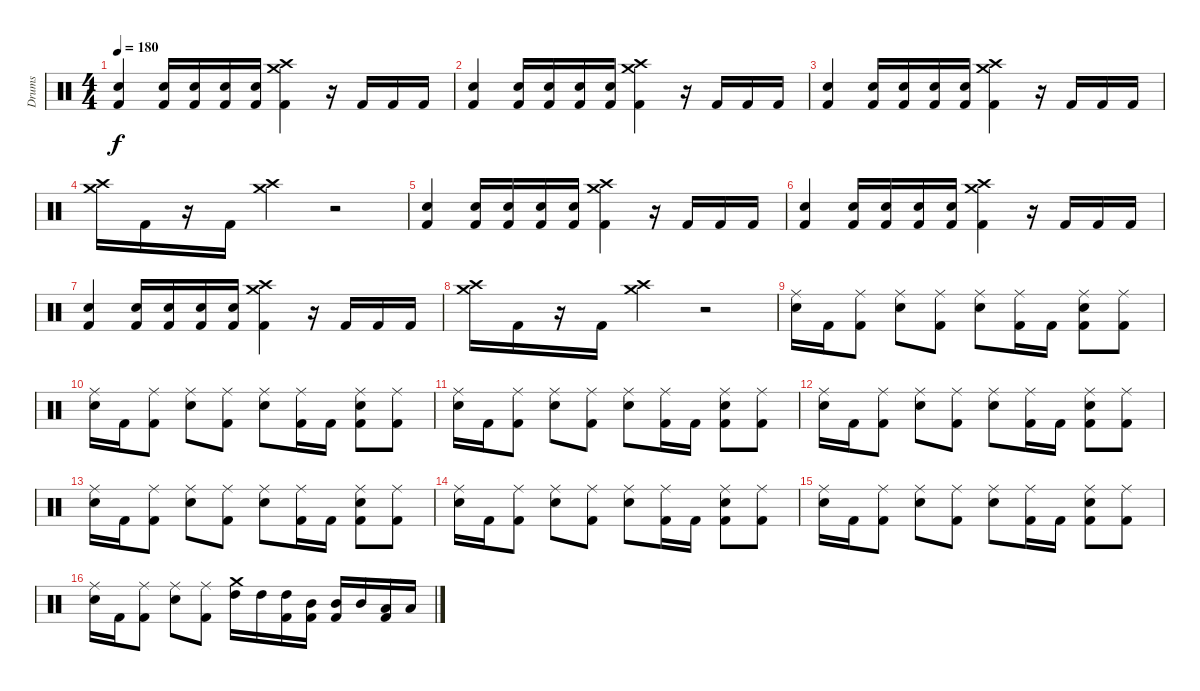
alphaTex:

\track ("Drums" "Drums") {instrument percussion}
\staff {score}
\articulation defaults
\ts (4 4)
\tempo 180
\clef neutral
\ks c
("Kick (hit) 2" "Snare (hit) 2").4{dy f} ("Kick (hit) 2" "Snare (hit) 2").16 ("Kick (hit) 2" "Snare (hit) 2").16 ("Kick (hit) 2" "Snare (hit) 2").16 ("Kick (hit) 2" "Snare (hit) 2").16 ("Kick (hit) 2" "Crash high (hit)" "Crash medium (hit)").4 r.16 "Kick (hit) 2".16 "Kick (hit) 2".16 "Kick (hit) 2".16 |
("Kick (hit) 2" "Snare (hit) 2").4 ("Kick (hit) 2" "Snare (hit) 2").16 ("Kick (hit) 2" "Snare (hit) 2").16 ("Kick (hit) 2" "Snare (hit) 2").16 ("Kick (hit) 2" "Snare (hit) 2").16 ("Kick (hit) 2" "Crash high (hit)" "Crash medium (hit)").4 r.16 "Kick (hit) 2".16 "Kick (hit) 2".16 "Kick (hit) 2".16 |
("Kick (hit) 2" "Snare (hit) 2").4 ("Kick (hit) 2" "Snare (hit) 2").16 ("Kick (hit) 2" "Snare (hit) 2").16 ("Kick (hit) 2" "Snare (hit) 2").16 ("Kick (hit) 2" "Snare (hit) 2").16 ("Kick (hit) 2" "Crash high (hit)" "Crash medium (hit)").4 r.16 "Kick (hit) 2".16 "Kick (hit) 2".16 "Kick (hit) 2".16 |
("Crash high (hit)" "Crash medium (hit)").16 "Kick (hit) 2".16 r.16 "Kick (hit) 2".16 ("Crash high (hit)" "Crash medium (hit)").4 r.2 |
("Kick (hit) 2" "Snare (hit) 2").4 ("Kick (hit) 2" "Snare (hit) 2").16 ("Kick (hit) 2" "Snare (hit) 2").16 ("Kick (hit) 2" "Snare (hit) 2").16 ("Kick (hit) 2" "Snare (hit) 2").16 ("Kick (hit) 2" "Crash high (hit)" "Crash medium (hit)").4 r.16 "Kick (hit) 2".16 "Kick (hit) 2".16 "Kick (hit) 2".16 |
("Kick (hit) 2" "Snare (hit) 2").4 ("Kick (hit) 2" "Snare (hit) 2").16 ("Kick (hit) 2" "Snare (hit) 2").16 ("Kick (hit) 2" "Snare (hit) 2").16 ("Kick (hit) 2" "Snare (hit) 2").16 ("Kick (hit) 2" "Crash high (hit)" "Crash medium (hit)").4 r.16 "Kick (hit) 2".16 "Kick (hit) 2".16 "Kick (hit) 2".16 |
("Kick (hit) 2" "Snare (hit) 2").4 ("Kick (hit) 2" "Snare (hit) 2").16 ("Kick (hit) 2" "Snare (hit) 2").16 ("Kick (hit) 2" "Snare (hit) 2").16 ("Kick (hit) 2" "Snare (hit) 2").16 ("Kick (hit) 2" "Crash high (hit)" "Crash medium (hit)").4 r.16 "Kick (hit) 2".16 "Kick (hit) 2".16 "Kick (hit) 2".16 |
("Crash high (hit)" "Crash medium (hit)").16 "Kick (hit) 2".16 r.16 "Kick (hit) 2".16 ("Crash high (hit)" "Crash medium (hit)").4 r.2 |
("Snare (hit) 2" "Ride (middle)").16 "Kick (hit) 2".16 ("Kick (hit) 2" "Ride (middle)").8 ("Snare (hit) 2" "Ride (middle)").8 ("Kick (hit) 2" "Ride (middle)").8 ("Snare (hit) 2" "Ride (middle)").8 ("Kick (hit) 2" "Ride (middle)").16 "Kick (hit) 2".16 ("Kick (hit) 2" "Snare (hit) 2" "Ride (middle)").8 ("Kick (hit) 2" "Ride (middle)").8 |
("Snare (hit) 2" "Ride (middle)").16 "Kick (hit) 2".16 ("Kick (hit) 2" "Ride (middle)").8 ("Snare (hit) 2" "Ride (middle)").8 ("Kick (hit) 2" "Ride (middle)").8 ("Snare (hit) 2" "Ride (middle)").8 ("Kick (hit) 2" "Ride (middle)").16 "Kick (hit) 2".16 ("Kick (hit) 2" "Snare (hit) 2" "Ride (middle)").8 ("Kick (hit) 2" "Ride (middle)").8 |
("Snare (hit) 2" "Ride (middle)").16 "Kick (hit) 2".16 ("Kick (hit) 2" "Ride (middle)").8 ("Snare (hit) 2" "Ride (middle)").8 ("Kick (hit) 2" "Ride (middle)").8 ("Snare (hit) 2" "Ride (middle)").8 ("Kick (hit) 2" "Ride (middle)").16 "Kick (hit) 2".16 ("Kick (hit) 2" "Snare (hit) 2" "Ride (middle)").8 ("Kick (hit) 2" "Ride (middle)").8 |
("Snare (hit) 2" "Ride (middle)").16 "Kick (hit) 2".16 ("Kick (hit) 2" "Ride (middle)").8 ("Snare (hit) 2" "Ride (middle)").8 ("Kick (hit) 2" "Ride (middle)").8 ("Snare (hit) 2" "Ride (middle)").8 ("Kick (hit) 2" "Ride (middle)").16 "Kick (hit) 2".16 ("Kick (hit) 2" "Snare (hit) 2" "Ride (middle)").8 ("Kick (hit) 2" "Ride (middle)").8 |
("Snare (hit) 2" "Ride (middle)").16 "Kick (hit) 2".16 ("Kick (hit) 2" "Ride (middle)").8 ("Snare (hit) 2" "Ride (middle)").8 ("Kick (hit) 2" "Ride (middle)").8 ("Snare (hit) 2" "Ride (middle)").8 ("Kick (hit) 2" "Ride (middle)").16 "Kick (hit) 2".16 ("Kick (hit) 2" "Snare (hit) 2" "Ride (middle)").8 ("Kick (hit) 2" "Ride (middle)").8 |
("Snare (hit) 2" "Ride (middle)").16 "Kick (hit) 2".16 ("Kick (hit) 2" "Ride (middle)").8 ("Snare (hit) 2" "Ride (middle)").8 ("Kick (hit) 2" "Ride (middle)").8 ("Snare (hit) 2" "Ride (middle)").8 ("Kick (hit) 2" "Ride (middle)").16 "Kick (hit) 2".16 ("Kick (hit) 2" "Snare (hit) 2" "Ride (middle)").8 ("Kick (hit) 2" "Ride (middle)").8 |
("Snare (hit) 2" "Ride (middle)").16 "Kick (hit) 2".16 ("Kick (hit) 2" "Ride (middle)").8 ("Snare (hit) 2" "Ride (middle)").8 ("Kick (hit) 2" "Ride (middle)").8 ("Snare (hit) 2" "Ride (middle)").8 ("Kick (hit) 2" "Ride (middle)").16 "Kick (hit) 2".16 ("Kick (hit) 2" "Snare (hit) 2" "Ride (middle)").8 ("Kick (hit) 2" "Ride (middle)").8 |
("Snare (hit) 2" "Ride (middle)").16 "Kick (hit) 2".16 ("Kick (hit) 2" "Ride (middle)").8 ("Snare (hit) 2" "Ride (middle)").8 ("Kick (hit) 2" "Ride (middle)").8 ("High Tom (hit)" "Crash medium (hit)").16 "High Tom (hit)".16 ("Kick (hit) 2" "High Tom (hit)").16 ("Kick (hit) 2" "Mid Tom (hit)").16 ("Kick (hit) 2" "Mid Tom (hit)").16 "Mid Tom (hit)".16 ("Kick (hit) 2" "Low Tom (hit)").16 "Low Tom (hit)".16
